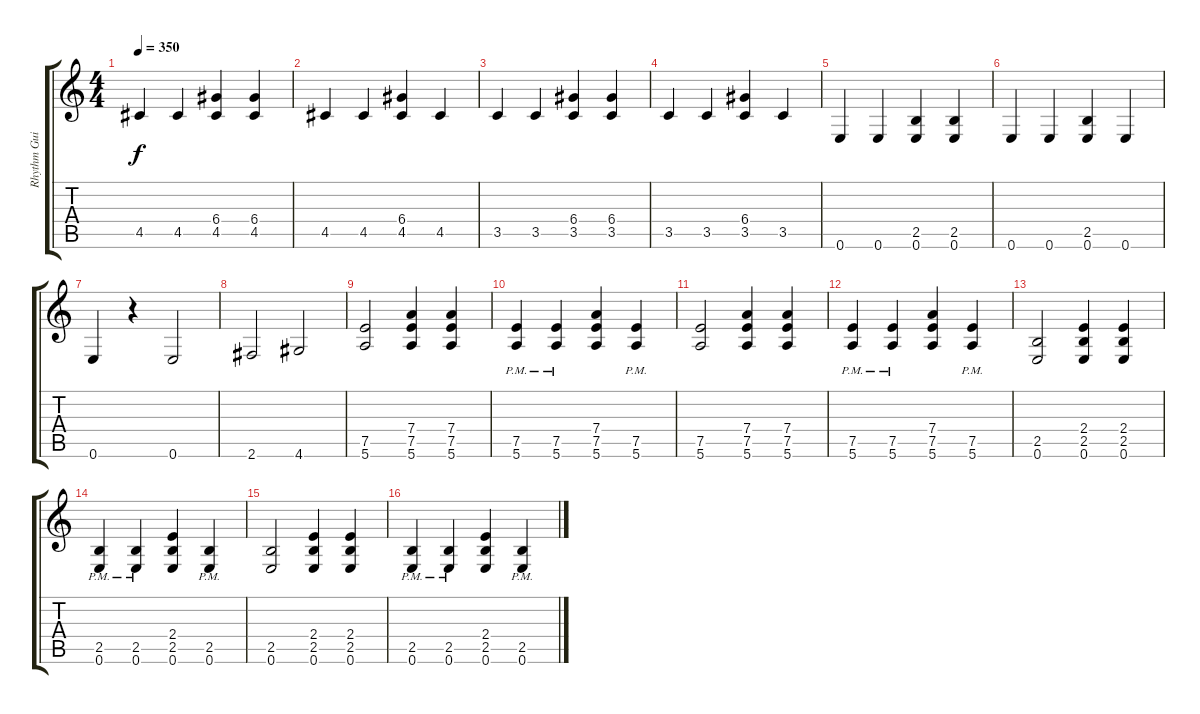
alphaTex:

\track ("Rhythm Guitar" "Rhythm Gui") {instrument distortionguitar}
\staff {score tabs}
\tuning (E4 B3 G3 D3 A2 E2) {hide}
\ts (4 4)
\tempo 350
\clef g2
\ks c
4.5.4{dy f} 4.5.4 (6.4 4.5).4 (6.4 4.5).4 |
4.5.4 4.5.4 (6.4 4.5).4 4.5.4 |
3.5.4 3.5.4 (6.4 3.5).4 (6.4 3.5).4 |
3.5.4 3.5.4 (6.4 3.5).4 3.5.4 |
0.6.4 0.6.4 (2.5 0.6).4 (2.5 0.6).4 |
0.6.4 0.6.4 (2.5 0.6).4 0.6.4 |
0.6.4 r.4 0.6.2 |
2.6.2 4.6.2 |
(7.5 5.6).2 (7.4 7.5 5.6).4 (7.4 7.5 5.6).4 |
(7.5{pm} 5.6{pm}).4 (7.5{pm} 5.6{pm}).4 (7.4 7.5 5.6).4 (7.5{pm} 5.6{pm}).4 |
(7.5 5.6).2 (7.4 7.5 5.6).4 (7.4 7.5 5.6).4 |
(7.5{pm} 5.6{pm}).4 (7.5{pm} 5.6{pm}).4 (7.4 7.5 5.6).4 (7.5{pm} 5.6{pm}).4 |
(2.5 0.6).2 (2.4 2.5 0.6).4 (2.4 2.5 0.6).4 |
(2.5{pm} 0.6{pm}).4 (2.5{pm} 0.6{pm}).4 (2.4 2.5 0.6).4 (2.5{pm} 0.6{pm}).4 |
(2.5 0.6).2 (2.4 2.5 0.6).4 (2.4 2.5 0.6).4 |
(2.5{pm} 0.6{pm}).4 (2.5{pm} 0.6{pm}).4 (2.4 2.5 0.6).4 (2.5{pm} 0.6{pm}).4
